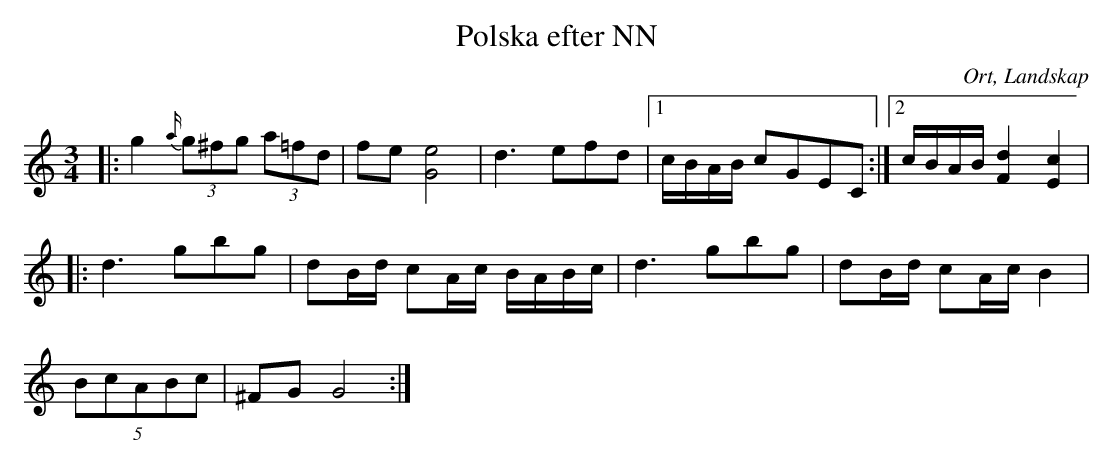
X:1
T:Polska efter NN
O:Ort, Landskap
M:3/4
L:1/8
K:C
|:g2 {a/}(3g^fg (3a=fd|fe [G4e4]|d3 efd|1c/B/A/B/ cGEC:|2 c/B/A/B/ [F2d2][E2c2]|
|:d3 gbg| dB/d/ cA/c/ B/A/B/c/| d3 gbg| dB/d/ cA/c/ B2|
(5BcABc | ^FG G4 :|
